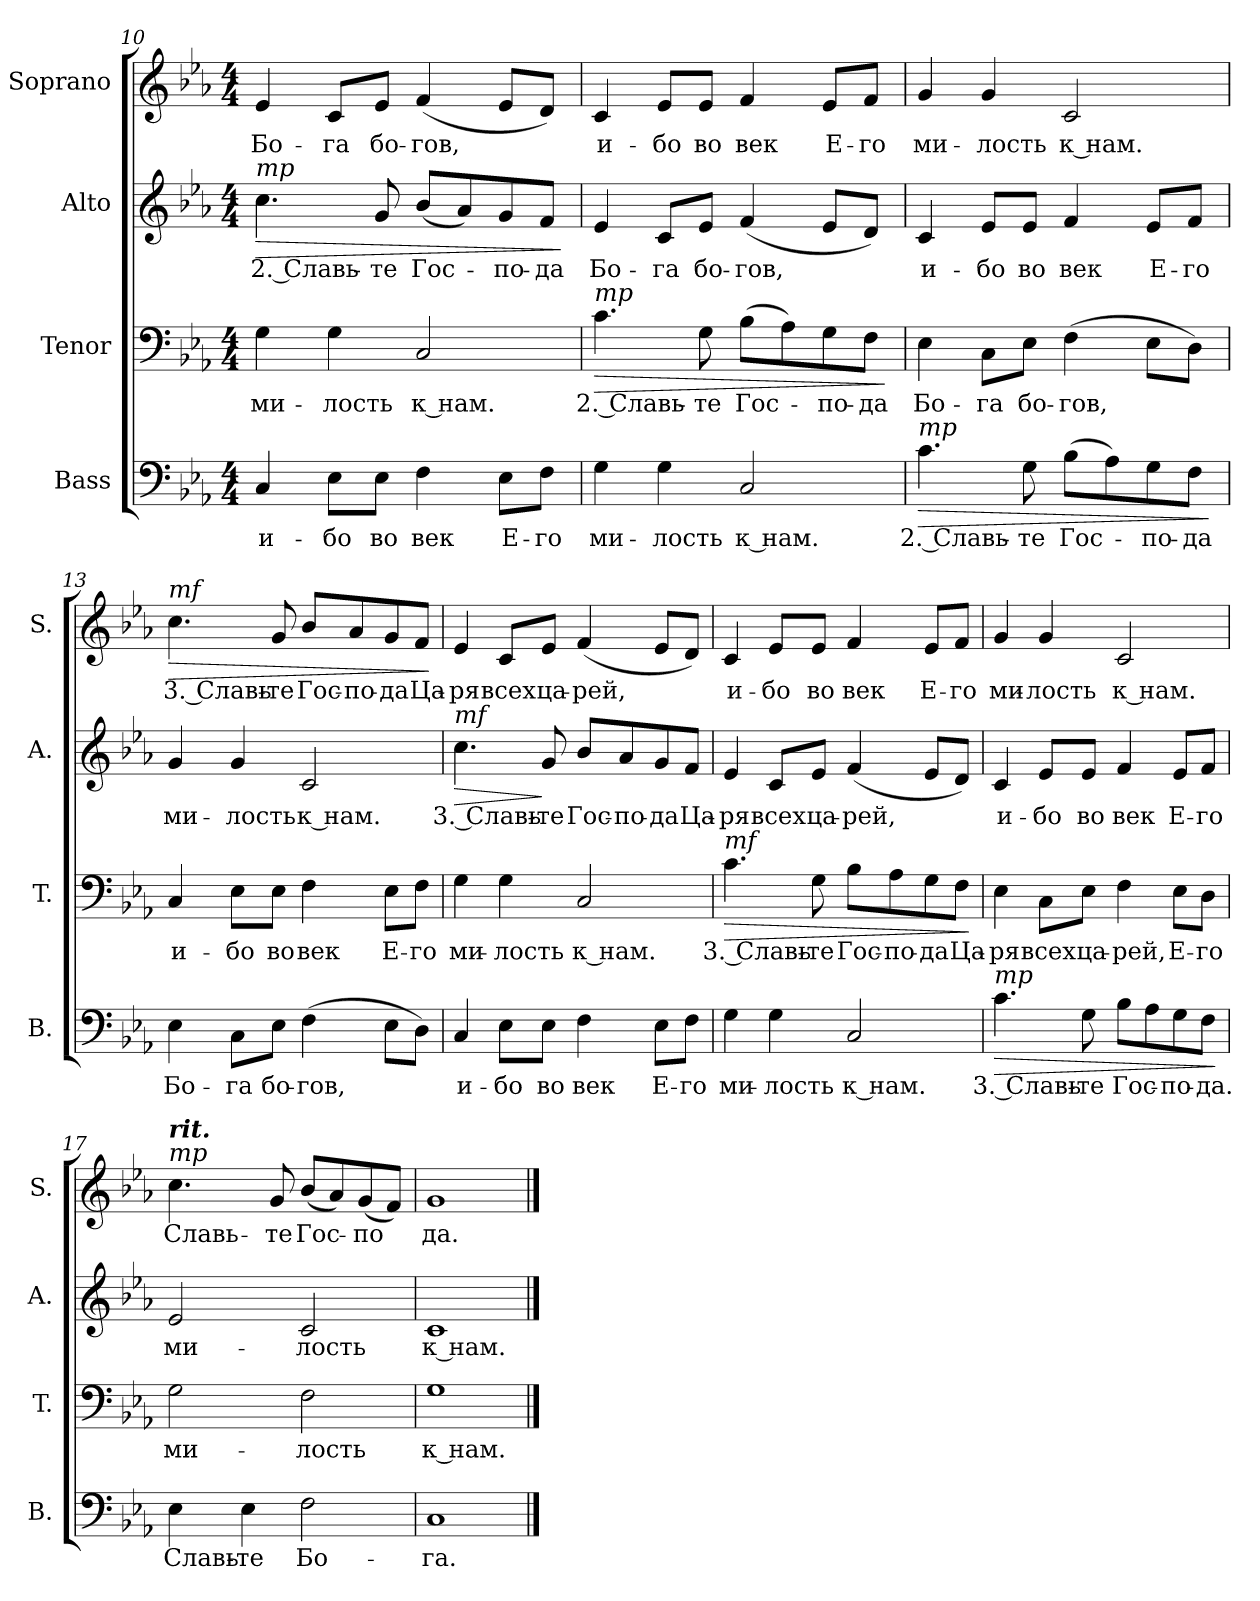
**kern	**text	**dynam	**kern	**text	**dynam	**kern	**text	**dynam	**kern	**text	**dynam
*part4	*part4	*part4	*part3	*part3	*part3	*part2	*part2	*part2	*part1	*part1	*part1
*staff4	*staff4	*staff4	*staff3	*staff3	*staff3	*staff2	*staff2	*staff2	*staff1	*staff1	*staff1
*I"Bass	*	*	*I"Tenor	*	*	*I"Alto	*	*	*I"Soprano	*	*
*I'B.	*	*	*I'T.	*	*	*I'A.	*	*	*I'S.	*	*
*clefF4	*	*	*clefF4	*	*	*clefG2	*	*	*clefG2	*	*
*k[b-e-a-]	*	*	*k[b-e-a-]	*	*	*k[b-e-a-]	*	*	*k[b-e-a-]	*	*
*M4/4	*	*	*M4/4	*	*	*M4/4	*	*	*M4/4	*	*
=10	=10	=10	=10	=10	=10	=10	=10	=10	=10	=10	=10
!	!	!	!	!	!	!LO:TX:a:i:t=mp	!	!	!	!	!
!	!LO:LY:b	!	!	!LO:LY:b	!	!	!LO:LY:b	!LO:HP:b	!	!LO:LY:b	!
4C/	и-	.	4G\	ми-	.	4.cc\	2. Славь-	>	4e-/	Бо-	.
!	!LO:LY:b	!	!	!LO:LY:b	!	!	!	!	!	!LO:LY:b	!
8E-\L	-бо	.	4G\	-лость	.	.	.	.	8c/L	-га	.
!	!LO:LY:b	!	!	!	!	!	!LO:LY:b	!	!	!LO:LY:b	!
8E-\J	во	.	.	.	.	8g/	-те	.	8e-/J	бо-	.
!	!LO:LY:b	!	!	!LO:LY:b	!	!	!LO:LY:b	!	!	!LO:LY:b	!
4F\	век	.	2C/	к нам.	.	(8b-/L	Гос-	.	(4f/	-гов,	.
.	.	.	.	.	.	8a-/)	.	.	.	.	.
!	!LO:LY:b	!	!	!	!	!	!LO:LY:b	!	!	!	!
8E-\L	Е-	.	.	.	.	8g/	-по-	.	8e-/L	.	.
!	!LO:LY:b	!	!	!	!	!	!LO:LY:b	!	!	!	!
8F\J	-го	.	.	.	.	8f/J	-да	.	8d/J)	.	.
.	.	.	.	.	.	.	.	]	.	.	.
!!LO:PB:g=z
=11	=11	=11	=11	=11	=11	=11	=11	=11	=11	=11	=11
!	!	!	!LO:TX:a:i:t=mp	!	!	!	!	!	!	!	!
!	!LO:LY:b	!	!	!LO:LY:b	!LO:HP:b	!	!LO:LY:b	!	!	!LO:LY:b	!
4G\	ми-	.	4.c\	2. Славь-	>	4e-/	Бо-	.	4c/	и-	.
!	!LO:LY:b	!	!	!	!	!	!LO:LY:b	!	!	!LO:LY:b	!
4G\	-лость	.	.	.	.	8c/L	-га	.	8e-/L	-бо	.
!	!	!	!	!LO:LY:b	!	!	!LO:LY:b	!	!	!LO:LY:b	!
.	.	.	8G\	-те	.	8e-/J	бо-	.	8e-/J	во	.
!	!LO:LY:b	!	!	!LO:LY:b	!	!	!LO:LY:b	!	!	!LO:LY:b	!
2C/	к нам.	.	(8B-\L	Гос-	.	(4f/	-гов,	.	4f/	век	.
.	.	.	8A-\)	.	.	.	.	.	.	.	.
!	!	!	!	!LO:LY:b	!	!	!	!	!	!LO:LY:b	!
.	.	.	8G\	-по-	.	8e-/L	.	.	8e-/L	Е-	.
!	!	!	!	!LO:LY:b	!	!	!	!	!	!LO:LY:b	!
.	.	.	8F\J	-да	.	8d/J)	.	.	8f/J	-го	.
.	.	.	.	.	]	.	.	.	.	.	.
=12	=12	=12	=12	=12	=12	=12	=12	=12	=12	=12	=12
!LO:TX:a:i:t=mp	!	!	!	!	!	!	!	!	!	!	!
!	!LO:LY:b	!LO:HP:b	!	!LO:LY:b	!	!	!LO:LY:b	!	!	!LO:LY:b	!
4.c\	2. Славь-	>	4E-\	Бо-	.	4c/	и-	.	4g/	ми-	.
!	!	!	!	!LO:LY:b	!	!	!LO:LY:b	!	!	!LO:LY:b	!
.	.	.	8C\L	-га	.	8e-/L	-бо	.	4g/	-лость	.
!	!LO:LY:b	!	!	!LO:LY:b	!	!	!LO:LY:b	!	!	!	!
8G\	-те	.	8E-\J	бо-	.	8e-/J	во	.	.	.	.
!	!LO:LY:b	!	!	!LO:LY:b	!	!	!LO:LY:b	!	!	!LO:LY:b	!
(8B-\L	Гос-	.	(4F\	-гов,	.	4f/	век	.	2c/	к нам.	.
8A-\)	.	.	.	.	.	.	.	.	.	.	.
!	!LO:LY:b	!	!	!	!	!	!LO:LY:b	!	!	!	!
8G\	-по-	.	8E-\L	.	.	8e-/L	Е-	.	.	.	.
!	!LO:LY:b	!	!	!	!	!	!LO:LY:b	!	!	!	!
8F\J	-да	.	8D\J)	.	.	8f/J	-го	.	.	.	.
.	.	]	.	.	.	.	.	.	.	.	.
=13	=13	=13	=13	=13	=13	=13	=13	=13	=13	=13	=13
!	!	!	!	!	!	!	!	!	!LO:TX:a:i:t=mf	!	!
!	!LO:LY:b	!	!	!LO:LY:b	!	!	!LO:LY:b	!	!	!LO:LY:b	!LO:HP:b
4E-\	Бо-	.	4C/	и-	.	4g/	ми-	.	4.cc\	3. Славь-	>
!	!LO:LY:b	!	!	!LO:LY:b	!	!	!LO:LY:b	!	!	!	!
8C\L	-га	.	8E-\L	-бо	.	4g/	-лость	.	.	.	.
!	!LO:LY:b	!	!	!LO:LY:b	!	!	!	!	!	!LO:LY:b	!
8E-\J	бо-	.	8E-\J	во	.	.	.	.	8g/	-те	.
!	!LO:LY:b	!	!	!LO:LY:b	!	!	!LO:LY:b	!	!	!LO:LY:b	!
(4F\	-гов,	.	4F\	век	.	2c/	к нам.	.	8b-/L	Гос-	.
!	!	!	!	!	!	!	!	!	!	!LO:LY:b	!
.	.	.	.	.	.	.	.	.	8a-/	-по-	.
!	!	!	!	!LO:LY:b	!	!	!	!	!	!LO:LY:b	!
8E-\L	.	.	8E-\L	Е-	.	.	.	.	8g/	-да	.
!	!	!	!	!LO:LY:b	!	!	!	!	!	!LO:LY:b	!
8D\J)	.	.	8F\J	-го	.	.	.	.	8f/J	Ца-	.
.	.	.	.	.	.	.	.	.	.	.	]
=14	=14	=14	=14	=14	=14	=14	=14	=14	=14	=14	=14
!	!	!	!	!	!	!LO:TX:a:i:t=mf	!	!	!	!	!
!	!LO:LY:b	!	!	!LO:LY:b	!	!	!LO:LY:b	!LO:HP:b	!	!LO:LY:b	!
4C/	и-	.	4G\	ми-	.	4.cc\	3. Славь-	>	4e-/	-ря	.
!	!LO:LY:b	!	!	!LO:LY:b	!	!	!	!	!	!LO:LY:b	!
8E-\L	-бо	.	4G\	-лость	.	.	.	.	8c/L	всех	.
!	!LO:LY:b	!	!	!	!	!	!LO:LY:b	!	!	!LO:LY:b	!
8E-\J	во	.	.	.	.	8g/	-те	]	8e-/J	ца-	.
!	!LO:LY:b	!	!	!LO:LY:b	!	!	!LO:LY:b	!	!	!LO:LY:b	!
4F\	век	.	2C/	к нам.	.	8b-/L	Гос-	.	(4f/	-рей,	.
!	!	!	!	!	!	!	!LO:LY:b	!	!	!	!
.	.	.	.	.	.	8a-/	-по-	.	.	.	.
!	!LO:LY:b	!	!	!	!	!	!LO:LY:b	!	!	!	!
8E-\L	Е-	.	.	.	.	8g/	-да	.	8e-/L	.	.
!	!LO:LY:b	!	!	!	!	!	!LO:LY:b	!	!	!	!
8F\J	-го	.	.	.	.	8f/J	Ца-	.	8d/J)	.	.
!!LO:LB:g=z
=15	=15	=15	=15	=15	=15	=15	=15	=15	=15	=15	=15
!	!	!	!LO:TX:a:i:t=mf	!	!	!	!	!	!	!	!
!	!LO:LY:b	!	!	!LO:LY:b	!LO:HP:b	!	!LO:LY:b	!	!	!LO:LY:b	!
4G\	ми-	.	4.c\	3. Славь-	>	4e-/	-ря	.	4c/	и-	.
!	!LO:LY:b	!	!	!	!	!	!LO:LY:b	!	!	!LO:LY:b	!
4G\	-лость	.	.	.	.	8c/L	всех	.	8e-/L	-бо	.
!	!	!	!	!LO:LY:b	!	!	!LO:LY:b	!	!	!LO:LY:b	!
.	.	.	8G\	-те	.	8e-/J	ца-	.	8e-/J	во	.
!	!LO:LY:b	!	!	!LO:LY:b	!	!	!LO:LY:b	!	!	!LO:LY:b	!
2C/	к нам.	.	8B-\L	Гос-	.	(4f/	-рей,	.	4f/	век	.
!	!	!	!	!LO:LY:b	!	!	!	!	!	!	!
.	.	.	8A-\	-по-	.	.	.	.	.	.	.
!	!	!	!	!LO:LY:b	!	!	!	!	!	!LO:LY:b	!
.	.	.	8G\	-да	.	8e-/L	.	.	8e-/L	Е-	.
!	!	!	!	!LO:LY:b	!	!	!	!	!	!LO:LY:b	!
.	.	.	8F\J	Ца-	.	8d/J)	.	.	8f/J	-го	.
.	.	.	.	.	]	.	.	.	.	.	.
=16	=16	=16	=16	=16	=16	=16	=16	=16	=16	=16	=16
!LO:TX:a:i:t=mp	!	!	!	!	!	!	!	!	!	!	!
!	!LO:LY:b	!LO:HP:b	!	!LO:LY:b	!	!	!LO:LY:b	!	!	!LO:LY:b	!
4.c\	3. Славь-	>	4E-\	-ря	.	4c/	и-	.	4g/	ми-	.
!	!	!	!	!LO:LY:b	!	!	!LO:LY:b	!	!	!LO:LY:b	!
.	.	.	8C\L	всех	.	8e-/L	-бо	.	4g/	-лость	.
!	!LO:LY:b	!	!	!LO:LY:b	!	!	!LO:LY:b	!	!	!	!
8G\	-те	.	8E-\J	ца-	.	8e-/J	во	.	.	.	.
!	!LO:LY:b	!	!	!LO:LY:b	!	!	!LO:LY:b	!	!	!LO:LY:b	!
8B-\L	Гос-	.	4F\	-рей,	.	4f/	век	.	2c/	к нам.	.
8A-\	.	.	.	.	.	.	.	.	.	.	.
!	!LO:LY:b	!	!	!LO:LY:b	!	!	!LO:LY:b	!	!	!	!
8G\	-по-	.	8E-\L	Е-	.	8e-/L	Е-	.	.	.	.
!	!LO:LY:b	!	!	!LO:LY:b	!	!	!LO:LY:b	!	!	!	!
8F\J	-да.	.	8D\J	-го	.	8f/J	-го	.	.	.	.
.	.	]	.	.	.	.	.	.	.	.	.
=17	=17	=17	=17	=17	=17	=17	=17	=17	=17	=17	=17
!	!	!	!	!	!	!	!	!	!LO:TX:a:i:t=mp	!	!
!	!	!	!	!	!	!	!	!	!LO:TX:a:Bi:t=rit.	!	!
!	!LO:LY:b	!	!	!LO:LY:b	!	!	!LO:LY:b	!	!	!LO:LY:b	!
4E-\	Славь-	.	2G\	ми-	.	2e-/	ми-	.	4.cc\	Славь-	.
!	!LO:LY:b	!	!	!	!	!	!	!	!	!	!
4E-\	-те	.	.	.	.	.	.	.	.	.	.
!	!	!	!	!	!	!	!	!	!	!LO:LY:b	!
.	.	.	.	.	.	.	.	.	8g/	-те	.
!	!LO:LY:b	!	!	!LO:LY:b	!	!	!LO:LY:b	!	!	!LO:LY:b	!
2F\	Бо-	.	2F\	лость	.	2c/	лость	.	(8b-/L	Гос-	.
.	.	.	.	.	.	.	.	.	8a-/)	.	.
!	!	!	!	!	!	!	!	!	!	!LO:LY:b	!
.	.	.	.	.	.	.	.	.	(8g/	-по	.
.	.	.	.	.	.	.	.	.	8f/J)	.	.
=18	=18	=18	=18	=18	=18	=18	=18	=18	=18	=18	=18
!	!LO:LY:b	!	!	!LO:LY:b	!	!	!LO:LY:b	!	!	!LO:LY:b	!
1C	-га.	.	1G	к нам.	.	1c	к нам.	.	1g	-да.	.
==	==	==	==	==	==	==	==	==	==	==	==
*-	*-	*-	*-	*-	*-	*-	*-	*-	*-	*-	*-
